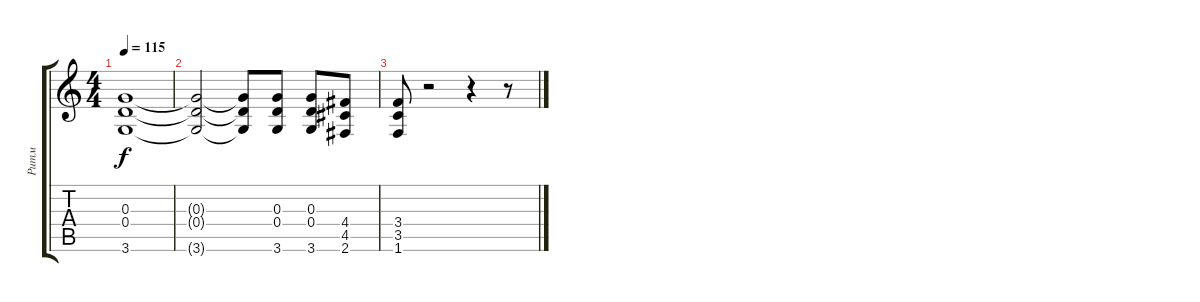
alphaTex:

\track ("Ритм" "Ритм") {instrument distortionguitar}
\staff {score tabs}
\tuning (E4 B3 G3 D3 A2 E2) {hide}
\ts (4 4)
\tempo 115
\clef g2
\ks c
(0.3{t} 0.4{t} 3.6{t}).1{dy f} |
(0.3{t} 0.4{t} 3.6{t}).2 (0.3{t} 0.4{t} 3.6{t}).8 (0.3 0.4 3.6).8 (0.3 0.4 3.6).8 (4.4 4.5 2.6).8 |
(3.4 3.5 1.6).8 r.2 r.4 r.8
